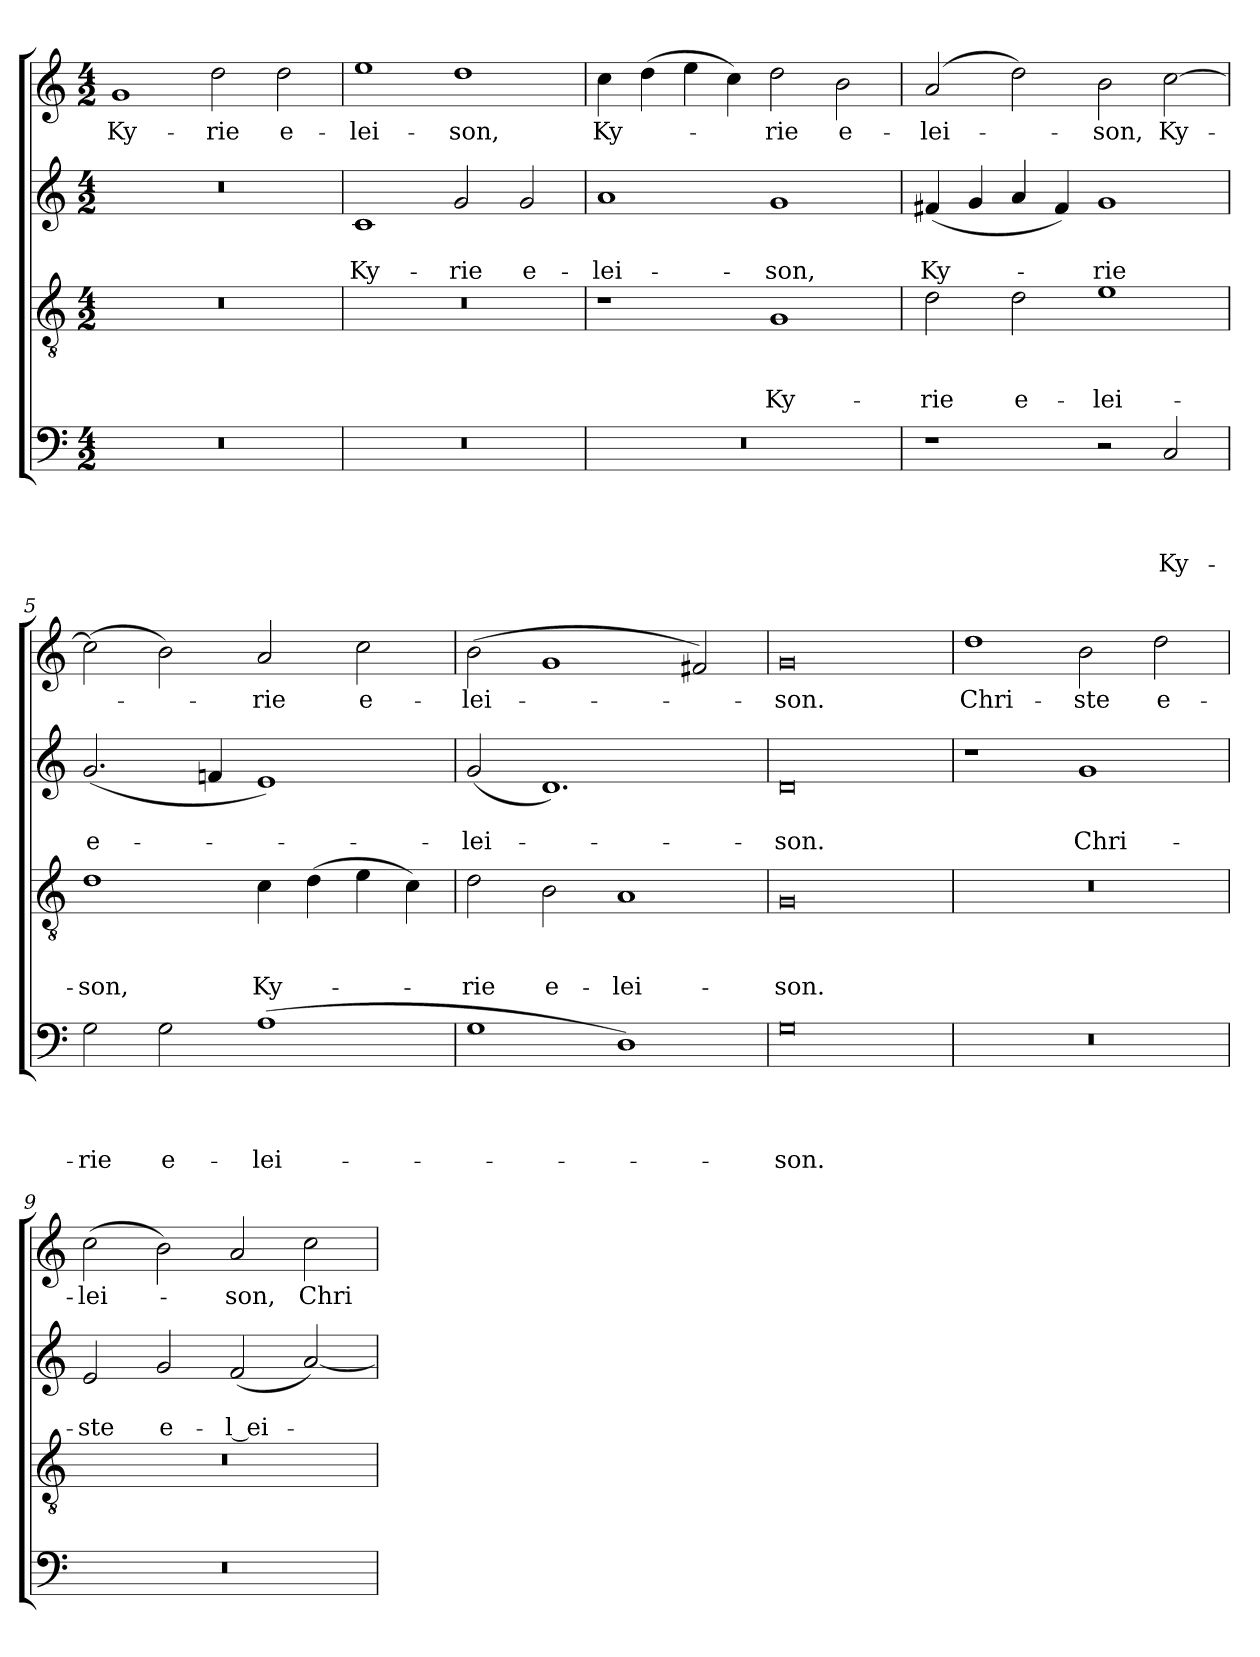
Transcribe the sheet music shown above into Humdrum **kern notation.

**kern	**text	**text	**text	**text	**kern	**text	**text	**text	**kern	**text	**text	**kern	**text
*part4	*part4	*part4	*part4	*part4	*part3	*part3	*part3	*part3	*part2	*part2	*part2	*part1	*part1
*staff4	*staff4	*staff4	*staff4	*staff4	*staff3	*staff3	*staff3	*staff3	*staff2	*staff2	*staff2	*staff1	*staff1
*clefF4	*	*	*	*	*clefGv2	*	*	*	*clefG2	*	*	*clefG2	*
*k[]	*	*	*	*	*k[]	*	*	*	*k[]	*	*	*k[]	*
*C:	*	*	*	*	*C:	*	*	*	*C:	*	*	*C:	*
*M4/2	*	*	*	*	*M4/2	*	*	*	*M4/2	*	*	*M4/2	*
=1	=1	=1	=1	=1	=1	=1	=1	=1	=1	=1	=1	=1	=1
!LO:N:vis=1	!	!	!	!	!LO:N:vis=1	!	!	!	!LO:N:vis=1	!	!	!	!LO:LY:b
0r	.	.	.	.	0r	.	.	.	0r	.	.	1g	Ky-
!	!	!	!	!	!	!	!	!	!	!	!	!	!LO:LY:b
.	.	.	.	.	.	.	.	.	.	.	.	2dd\	-rie
!	!	!	!	!	!	!	!	!	!	!	!	!	!LO:LY:b
.	.	.	.	.	.	.	.	.	.	.	.	2dd\	e-
=2	=2	=2	=2	=2	=2	=2	=2	=2	=2	=2	=2	=2	=2
!LO:N:vis=1	!	!	!	!	!LO:N:vis=1	!	!	!	!	!	!LO:LY:b	!	!LO:LY:b
0r	.	.	.	.	0r	.	.	.	1c	.	Ky-	1ee	-lei-
!	!	!	!	!	!	!	!	!	!	!	!LO:LY:b	!	!LO:LY:b
.	.	.	.	.	.	.	.	.	2g/	.	-rie	1dd	-son,
!	!	!	!	!	!	!	!	!	!	!	!LO:LY:b	!	!
.	.	.	.	.	.	.	.	.	2g/	.	e-	.	.
=3	=3	=3	=3	=3	=3	=3	=3	=3	=3	=3	=3	=3	=3
!LO:N:vis=1	!	!	!	!	!	!	!	!	!	!	!LO:LY:b	!	!LO:LY:b
0r	.	.	.	.	1r	.	.	.	1a	.	-lei-	4cc\	Ky-
.	.	.	.	.	.	.	.	.	.	.	.	(>4dd\	.
.	.	.	.	.	.	.	.	.	.	.	.	4ee\	.
.	.	.	.	.	.	.	.	.	.	.	.	4cc\)	.
!	!	!	!	!	!	!	!	!LO:LY:b	!	!	!LO:LY:b	!	!LO:LY:b
.	.	.	.	.	1G	.	.	Ky-	1g	.	-son,	2dd\	-rie
!	!	!	!	!	!	!	!	!	!	!	!	!	!LO:LY:b
.	.	.	.	.	.	.	.	.	.	.	.	2b\	e-
=4	=4	=4	=4	=4	=4	=4	=4	=4	=4	=4	=4	=4	=4
!	!	!	!	!	!	!	!	!LO:LY:b	!	!	!LO:LY:b	!	!LO:LY:b
1r	.	.	.	.	2d\	.	.	-rie	(<4f#i/	.	Ky-	(2a/	-lei-
.	.	.	.	.	.	.	.	.	4g/	.	.	.	.
!	!	!	!	!	!	!	!	!LO:LY:b	!	!	!	!	!
.	.	.	.	.	2d\	.	.	e-	4a/	.	.	2dd\)	.
.	.	.	.	.	.	.	.	.	4f#/)	.	.	.	.
!	!	!	!	!	!	!	!	!LO:LY:b	!	!	!LO:LY:b	!	!LO:LY:b
2r	.	.	.	.	1e	.	.	-lei-	1g	.	-rie	2b\	-son,
!	!	!	!	!LO:LY:b	!	!	!	!	!	!	!	!	!LO:LY:b
2C/	.	.	.	Ky-	.	.	.	.	.	.	.	[>2cc\	Ky-
=5	=5	=5	=5	=5	=5	=5	=5	=5	=5	=5	=5	=5	=5
!	!	!	!	!LO:LY:b	!	!	!	!LO:LY:b	!	!	!LO:LY:b:rj	!	!
2G\	.	.	.	-rie	1d	.	.	-son,	(<2.g/	.	e-	(>2cc\]	.
!	!	!	!	!LO:LY:b	!	!	!	!	!	!	!	!	!
2G\	.	.	.	e-	.	.	.	.	.	.	.	2b\)	.
.	.	.	.	.	.	.	.	.	4fn/	.	.	.	.
!	!	!	!	!LO:LY:b	!	!	!	!LO:LY:b	!	!	!	!	!LO:LY:b
(>1A	.	.	.	-lei-	4c\	.	.	Ky-	1e)	.	.	2a/	-rie
.	.	.	.	.	(>4d\	.	.	.	.	.	.	.	.
!	!	!	!	!	!	!	!	!	!	!	!	!	!LO:LY:b
.	.	.	.	.	4e\	.	.	.	.	.	.	2cc\	e-
.	.	.	.	.	4c\)	.	.	.	.	.	.	.	.
=6	=6	=6	=6	=6	=6	=6	=6	=6	=6	=6	=6	=6	=6
!	!	!	!	!	!	!	!	!LO:LY:b	!	!	!LO:LY:b	!	!LO:LY:b
1G	.	.	.	.	2d\	.	.	-rie	(<2g/	.	-lei-	(>2b\	-lei-
!	!	!	!	!	!	!	!	!LO:LY:b	!	!	!	!	!
.	.	.	.	.	2B\	.	.	e-	1.d)	.	.	1g	.
!	!	!	!	!	!	!	!	!LO:LY:b	!	!	!	!	!
1D)	.	.	.	.	1A	.	.	-lei-	.	.	.	.	.
.	.	.	.	.	.	.	.	.	.	.	.	2f#X/)	.
=7	=7	=7	=7	=7	=7	=7	=7	=7	=7	=7	=7	=7	=7
!	!	!	!	!LO:LY:b	!	!	!	!LO:LY:b	!	!	!LO:LY:b	!	!LO:LY:b
0G	.	.	.	-son.	0G	.	.	-son.	0d	.	-son.	0g	-son.
!!LO:LB:g=z
=8	=8	=8	=8	=8	=8	=8	=8	=8	=8	=8	=8	=8	=8
!LO:N:vis=1	!	!	!	!	!LO:N:vis=1	!	!	!	!	!	!	!	!LO:LY:b
0r	.	.	.	.	0r	.	.	.	1r	.	.	1dd	Chri-
!	!	!	!	!	!	!	!	!	!	!	!LO:LY:b	!	!LO:LY:b
.	.	.	.	.	.	.	.	.	1g	.	Chri-	2b\	-ste
!	!	!	!	!	!	!	!	!	!	!	!	!	!LO:LY:b
.	.	.	.	.	.	.	.	.	.	.	.	2dd\	e-
=9	=9	=9	=9	=9	=9	=9	=9	=9	=9	=9	=9	=9	=9
!LO:N:vis=1	!	!	!	!	!LO:N:vis=1	!	!	!	!	!	!LO:LY:b	!	!LO:LY:b
0r	.	.	.	.	0r	.	.	.	2e/	.	-ste	(>2cc\	-lei-
!	!	!	!	!	!	!	!	!	!	!	!LO:LY:b:rj	!	!
.	.	.	.	.	.	.	.	.	2g/	.	e-	2b\)	.
!	!	!	!	!	!	!	!	!	!	!	!LO:LY:b:rj	!	!LO:LY:b
.	.	.	.	.	.	.	.	.	(<2f/	.	-l ei-	2a/	-son,
!	!	!	!	!	!	!	!	!	!	!	!	!	!LO:LY:b
.	.	.	.	.	.	.	.	.	[<2a/)	.	.	2cc\	Chri-
=	=	=	=	=	=	=	=	=	=	=	=	=	=
*-	*-	*-	*-	*-	*-	*-	*-	*-	*-	*-	*-	*-	*-
